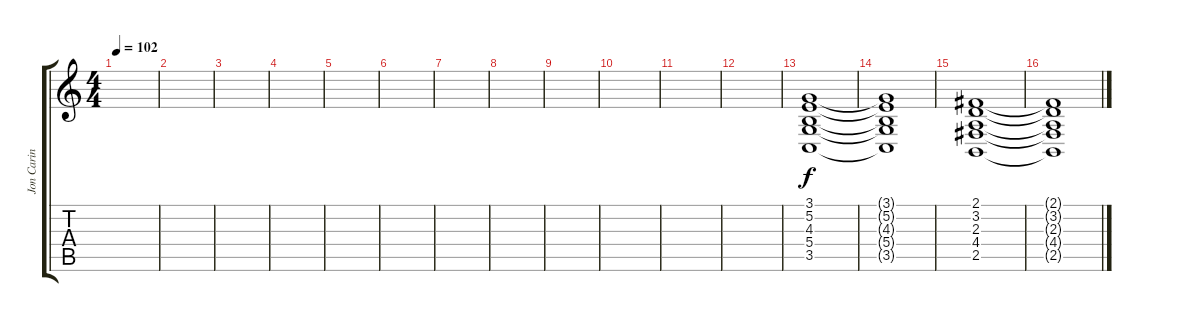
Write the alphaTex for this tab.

\track ("Jon Carin" "Jon Carin") {instrument stringensemble1}
\staff {score tabs}
\tuning (E4 B3 G3 D3 A2 E2) {hide}
\ts (4 4)
\tempo 102
\clef g2
\ks c
|
|
|
|
|
|
|
|
|
|
|
|
(3.1 5.2 4.3 5.4 3.5).1 |
(3.1{t} 5.2{t} 4.3{t} 5.4{t} 3.5{t}).1 |
(2.1 3.2 2.3 4.4 2.5).1 |
(2.1{t} 3.2{t} 2.3{t} 4.4{t} 2.5{t}).1
